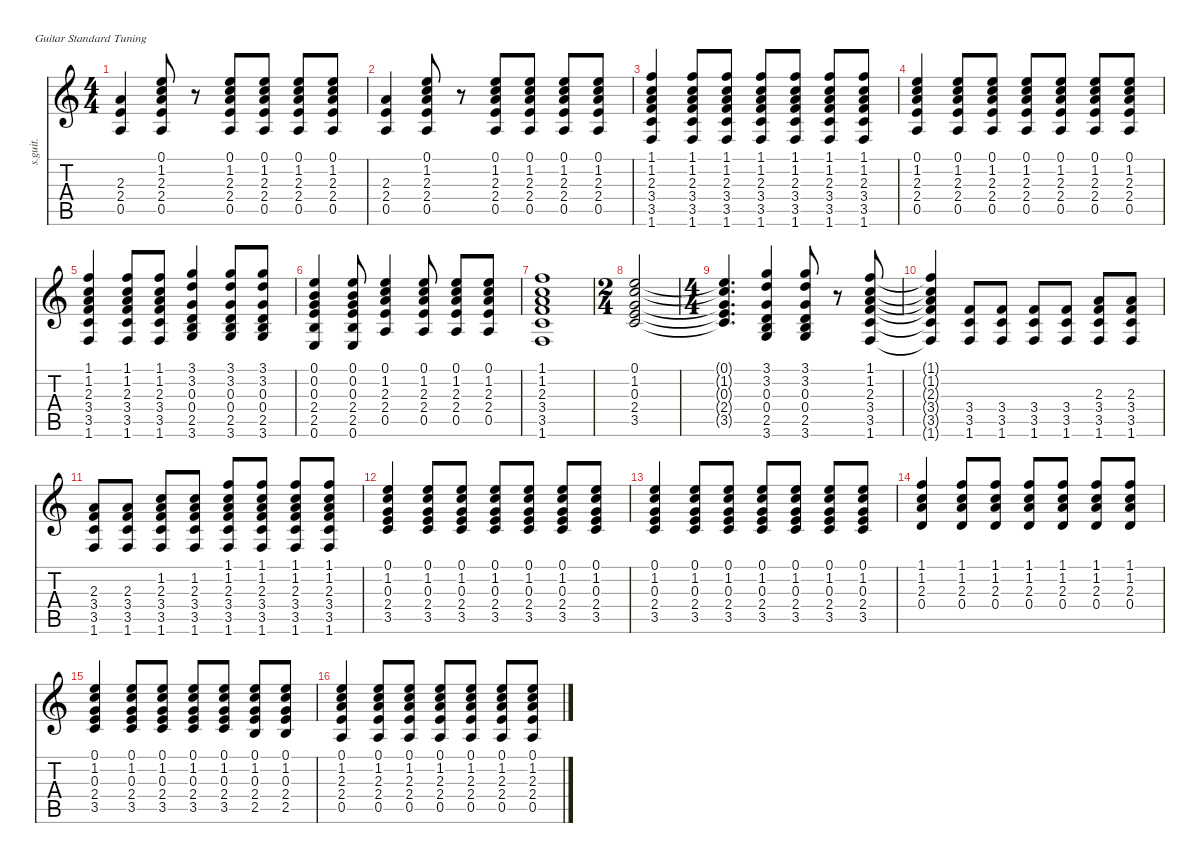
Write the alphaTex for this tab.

\defaultSystemsLayout 4
\hideDynamics
\bracketExtendMode nobrackets
\track ("Paul Keough (Acoustic Guitar)" "s.guit.") {instrument acousticguitarsteel}
\staff {score tabs}
\tuning (E4 B3 G3 D3 A2 E2)
\ts (4 4)
\tempo (107 hide)
\clef g2
\ks c
(2.3 2.4 0.5).4{dy mp} (0.1 1.2 2.3 2.4 0.5).8 r.8 (0.1 1.2 2.3 2.4 0.5).8 (0.1 1.2 2.3 2.4 0.5).8 (0.1 1.2 2.3 2.4 0.5).8 (0.1 1.2 2.3 2.4 0.5).8 |
(2.3 2.4 0.5).4 (0.1 1.2 2.3 2.4 0.5).8 r.8 (0.1 1.2 2.3 2.4 0.5).8 (0.1 1.2 2.3 2.4 0.5).8 (0.1 1.2 2.3 2.4 0.5).8 (0.1 1.2 2.3 2.4 0.5).8 |
(1.1 1.2 2.3 3.4 3.5 1.6).4 (1.1 1.2 2.3 3.4 3.5 1.6).8 (1.1 1.2 2.3 3.4 3.5 1.6).8 (1.1 1.2 2.3 3.4 3.5 1.6).8 (1.1 1.2 2.3 3.4 3.5 1.6).8 (1.1 1.2 2.3 3.4 3.5 1.6).8 (1.1 1.2 2.3 3.4 3.5 1.6).8 |
(0.1 1.2 2.3 2.4 0.5).4 (0.1 1.2 2.3 2.4 0.5).8 (0.1 1.2 2.3 2.4 0.5).8 (0.1 1.2 2.3 2.4 0.5).8 (0.1 1.2 2.3 2.4 0.5).8 (0.1 1.2 2.3 2.4 0.5).8 (0.1 1.2 2.3 2.4 0.5).8 |
(1.1 1.2 2.3 3.4 3.5 1.6).4 (1.1 1.2 2.3 3.4 3.5 1.6).8 (1.1 1.2 2.3 3.4 3.5 1.6).8 (3.1 3.2 0.3 0.4 2.5 3.6).4 (3.1 3.2 0.3 0.4 2.5 3.6).8 (3.1 3.2 0.3 0.4 2.5 3.6).8 |
(0.1 0.2 0.3 2.4 2.5 0.6).4 (0.1 0.2 0.3 2.4 2.5 0.6).8 (0.1 1.2 2.3 2.4 0.5).4 (0.1 1.2 2.3 2.4 0.5).8 (0.1 1.2 2.3 2.4 0.5).8 (0.1 1.2 2.3 2.4 0.5).8 |
(1.1 1.2 2.3 3.4 3.5 1.6).1 |
\ts (2 4)
\beaming (8 2 2 2 2)
(0.1 1.2 0.3 2.4 3.5).2 |
\ts (4 4)
\beaming (8 2 2 2 2)
(0.1{t} 1.2{t} 0.3{t} 2.4{t} 3.5{t}).4{d dy f} (3.1 3.2 0.3 0.4 2.5 3.6).4{dy mp} (3.1 3.2 0.3 0.4 2.5 3.6).8 r.8 (1.1 1.2 2.3 3.4 3.5 1.6).8 |
(1.1{t} 1.2{t} 2.3{t} 3.4{t} 3.5{t} 1.6{t}).4{dy f} (3.4 3.5 1.6).8{dy mp} (3.4 3.5 1.6).8 (3.4 3.5 1.6).8 (3.4 3.5 1.6).8 (2.3 3.4 3.5 1.6).8 (2.3 3.4 3.5 1.6).8 |
(2.3 3.4 3.5 1.6).8 (2.3 3.4 3.5 1.6).8 (1.2 2.3 3.4 3.5 1.6).8 (1.2 2.3 3.4 3.5 1.6).8 (1.1 1.2 2.3 3.4 3.5 1.6).8 (1.1 1.2 2.3 3.4 3.5 1.6).8 (1.1 1.2 2.3 3.4 3.5 1.6).8 (1.1 1.2 2.3 3.4 3.5 1.6).8 |
(0.1 1.2 0.3 2.4 3.5).4 (0.1 1.2 0.3 2.4 3.5).8 (0.1 1.2 0.3 2.4 3.5).8 (0.1 1.2 0.3 2.4 3.5).8 (0.1 1.2 0.3 2.4 3.5).8 (0.1 1.2 0.3 2.4 3.5).8 (0.1 1.2 0.3 2.4 3.5).8 |
(0.1 1.2 0.3 2.4 3.5).4 (0.1 1.2 0.3 2.4 3.5).8 (0.1 1.2 0.3 2.4 3.5).8 (0.1 1.2 0.3 2.4 3.5).8 (0.1 1.2 0.3 2.4 3.5).8 (0.1 1.2 0.3 2.4 3.5).8 (0.1 1.2 0.3 2.4 3.5).8 |
(1.1 1.2 2.3 0.4).4 (1.1 1.2 2.3 0.4).8 (1.1 1.2 2.3 0.4).8 (1.1 1.2 2.3 0.4).8 (1.1 1.2 2.3 0.4).8 (1.1 1.2 2.3 0.4).8 (1.1 1.2 2.3 0.4).8 |
(0.1 1.2 0.3 2.4 3.5).4 (0.1 1.2 0.3 2.4 3.5).8 (0.1 1.2 0.3 2.4 3.5).8 (0.1 1.2 0.3 2.4 3.5).8 (0.1 1.2 0.3 2.4 3.5).8 (0.1 1.2 0.3 2.4 2.5).8 (0.1 1.2 0.3 2.4 2.5).8 |
(0.1 1.2 2.3 2.4 0.5).4 (0.1 1.2 2.3 2.4 0.5).8 (0.1 1.2 2.3 2.4 0.5).8 (0.1 1.2 2.3 2.4 0.5).8 (0.1 1.2 2.3 2.4 0.5).8 (0.1 1.2 2.3 2.4 0.5).8 (0.1 1.2 2.3 2.4 0.5).8
